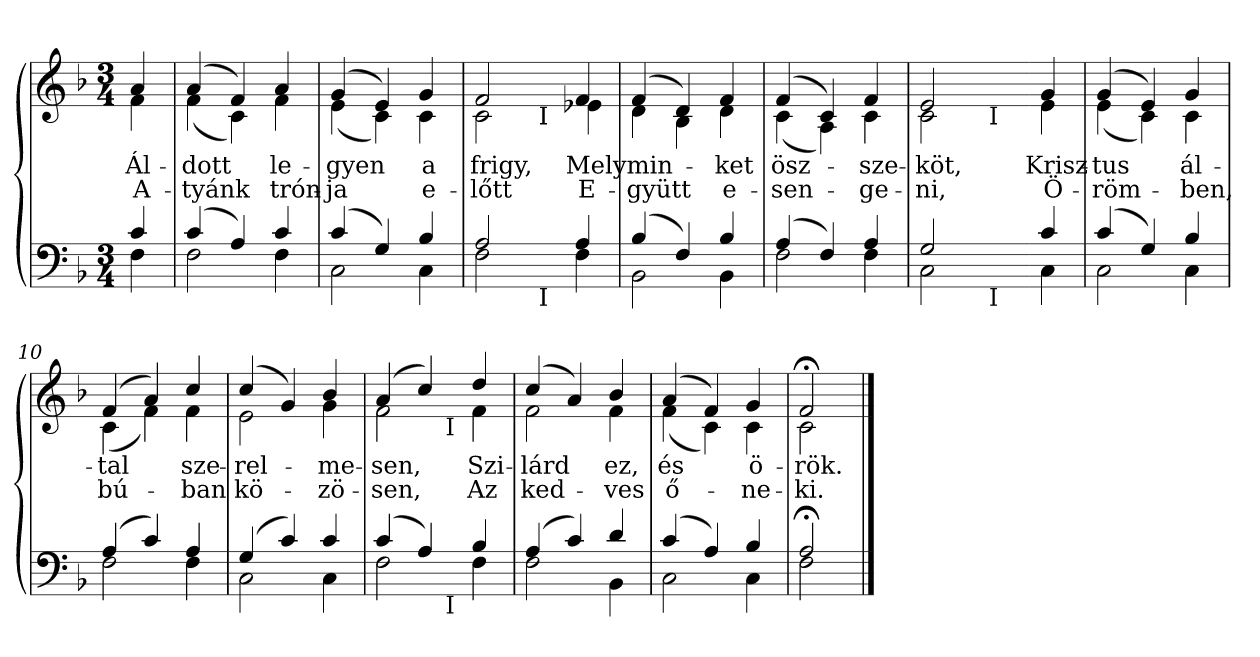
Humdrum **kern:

**kern	**kern	**text	**text
*part2	*part1	*part1	*part1
*staff2	*staff1	*staff1	*staff1
*clefF4	*clefG2	*	*
*k[b-]	*k[b-]	*	*
*d:	*d:	*	*
*M3/4	*M3/4	*	*
=1	=1	=1	=1
*^	*	*	*
!	!	!LO:TX:a:B:t=Maestoso	!	!
!	!	!	!LO:LY:b	!LO:LY:b
*	*	*^	*	*
4c/	4F\	4a/	4f\	Ál-	A-
=2	=2	=2	=2	=2	=2
!	!	!	!	!LO:LY:b	!LO:LY:b
(>4c/	2F\	(>4a/	(<4f\	-dott	-tyánk
4A/)	.	4f/)	4c\)	.	.
!	!	!	!	!LO:LY:b	!LO:LY:b
4c/	4F\	4a/	4f\	le-	trón-
=3	=3	=3	=3	=3	=3
!	!	!	!	!LO:LY:b	!LO:LY:b
(>4c/	2C\	(>4g/	(<4e\	-gyen	-ja
4G/)	.	4e/)	4c\)	.	.
!	!	!	!	!LO:LY:b	!LO:LY:b
4B-/	4C\	4g/	4c\	a	e-
*	*	*v	*v	*	*
=4	=4	=4	=4	=4
*	*	*^	*	*
!	!	!	!	!LO:LY:b	!LO:LY:b
*	*^	*	*^	*	*
2A/	2F\	4ryy	2f/	2c\	4ryy	frigy,	-lőtt
.	.	16ryy	.	.	16ryy	.	.
!	!	!	!	!	!LO:TX:b:t=I	!	!
!	!	!LO:TX:b:t=I	!	!	!	!	!
.	.	4..ryy	.	.	4..ryy	.	.
!	!	!	!	!	!	!LO:LY:b	!LO:LY:b
4A/	4F\	.	4f/	4e-X\	.	Mely	E-
*	*v	*v	*	*	*	*	*
*	*	*v	*v	*v	*	*
=5	=5	=5	=5	=5
*	*^	*^	*	*
*	*	*	*	*^	*	*
!	!	!	!	!	!	!LO:LY:b	!LO:LY:b
*	*v	*v	*	*	*	*	*
*	*	*	*v	*v	*	*
(>4B-/	2BB-\	(>4f/	4d\	min-	-gyütt
4F/)	.	4d/)	4B-\	.	.
!	!	!	!	!LO:LY:b	!LO:LY:b
4B-/	4BB-\	4f/	4d\	-ket	e-
=6	=6	=6	=6	=6	=6
!	!	!	!	!LO:LY:b	!LO:LY:b
(>4A/	2F\	(>4f/	(<4c\	ösz-	-sen-
4F/)	.	4c/)	4A\)	.	.
!	!	!	!	!LO:LY:b	!LO:LY:b
4A/	4F\	4f/	4c\	-sze-	-ge-
*	*	*v	*v	*	*
=7	=7	=7	=7	=7
*	*	*^	*	*
!	!	!	!	!LO:LY:b	!LO:LY:b
*	*^	*	*^	*	*
2G/	2C\	4ryy	2e/	2c\	4ryy	-köt,	-ni,
.	.	16.ryy	.	.	16.ryy	.	.
!	!	!	!	!	!LO:TX:b:t=I	!	!
!	!	!LO:TX:b:t=I	!	!	!	!	!
.	.	8ryy	.	.	8ryy	.	.
.	.	32ryy	.	.	32ryy	.	.
*	*v	*v	*	*	*	*	*
*	*	*v	*v	*v	*	*
!!LO:LB:g=z
=8-	=8-	=8-	=8-	=8-
*	*^	*^	*	*
*	*	*	*	*^	*	*
!	!	!	!	!	!	!LO:LY:b	!LO:LY:b
*	*v	*v	*	*	*	*	*
*	*	*	*v	*v	*	*
4c/	4C\	4g/	4e\	Krisz-	Ö-
=9	=9	=9	=9	=9	=9
!	!	!	!	!LO:LY:b	!LO:LY:b
(>4c/	2C\	(>4g/	(<4e\	-tus	-röm-
4G/)	.	4e/)	4c\)	.	.
!	!	!	!	!LO:LY:b	!LO:LY:b
4B-/	4C\	4g/	4c\	ál-	-ben,
=10	=10	=10	=10	=10	=10
!	!	!	!	!LO:LY:b	!LO:LY:b
(>4A/	2F\	(>4f/	(<4c\	-tal	bú-
4c/)	.	4a/)	4f\)	.	.
!	!	!	!	!LO:LY:b	!LO:LY:b
4A/	4F\	4cc/	4f\	sze-	-ban
=11	=11	=11	=11	=11	=11
!	!	!	!	!LO:LY:b	!LO:LY:b
(>4G/	2C\	(>4cc/	2e\	-rel-	kö-
4c/)	.	4g/)	.	.	.
!	!	!	!	!LO:LY:b	!LO:LY:b
4c/	4C\	4b-/	4g\	-me-	-zö-
*	*	*v	*v	*	*
=12	=12	=12	=12	=12
*	*	*^	*	*
!	!	!	!	!LO:LY:b	!LO:LY:b
*	*^	*	*^	*	*
(>4c/	2F\	4.ryy	(>4a/	2f\	4.ryy	-sen,	-sen,
4A/)	.	.	4cc/)	.	.	.	.
!	!	!	!	!	!LO:TX:b:t=I	!	!
!	!	!LO:TX:b:t=I	!	!	!	!	!
.	.	4.ryy	.	.	4.ryy	.	.
!	!	!	!	!	!	!LO:LY:b	!LO:LY:b
4B-/	4F\	.	4dd/	4f\	.	Szi-	Az
*	*v	*v	*	*	*	*	*
*	*	*v	*v	*v	*	*
=13	=13	=13	=13	=13
*	*^	*^	*	*
*	*	*	*	*^	*	*
!	!	!	!	!	!	!LO:LY:b	!LO:LY:b
*	*v	*v	*	*	*	*	*
*	*	*	*v	*v	*	*
(>4A/	2F\	(>4cc/	2f\	-lárd	ked-
4c/)	.	4a/)	.	.	.
!	!	!	!	!LO:LY:b	!LO:LY:b
4d/	4BB-\	4b-/	4f\	ez,	-ves
=14	=14	=14	=14	=14	=14
!	!	!	!	!LO:LY:b	!LO:LY:b
(>4c/	2C\	(>4a/	(<4f\	és	ő-
4A/)	.	4f/)	4c\)	.	.
!	!	!	!	!LO:LY:b	!LO:LY:b
4B-/	4C\	4g/	4c\	ö-	-ne-
=15	=15	=15	=15	=15	=15
!	!	!	!	!LO:LY:b	!LO:LY:b
2A;/	2F\	2f;/	2c\	-rök.	-ki.
*v	*v	*	*	*	*
*	*v	*v	*	*
==	==	==	==
*-	*-	*-	*-
